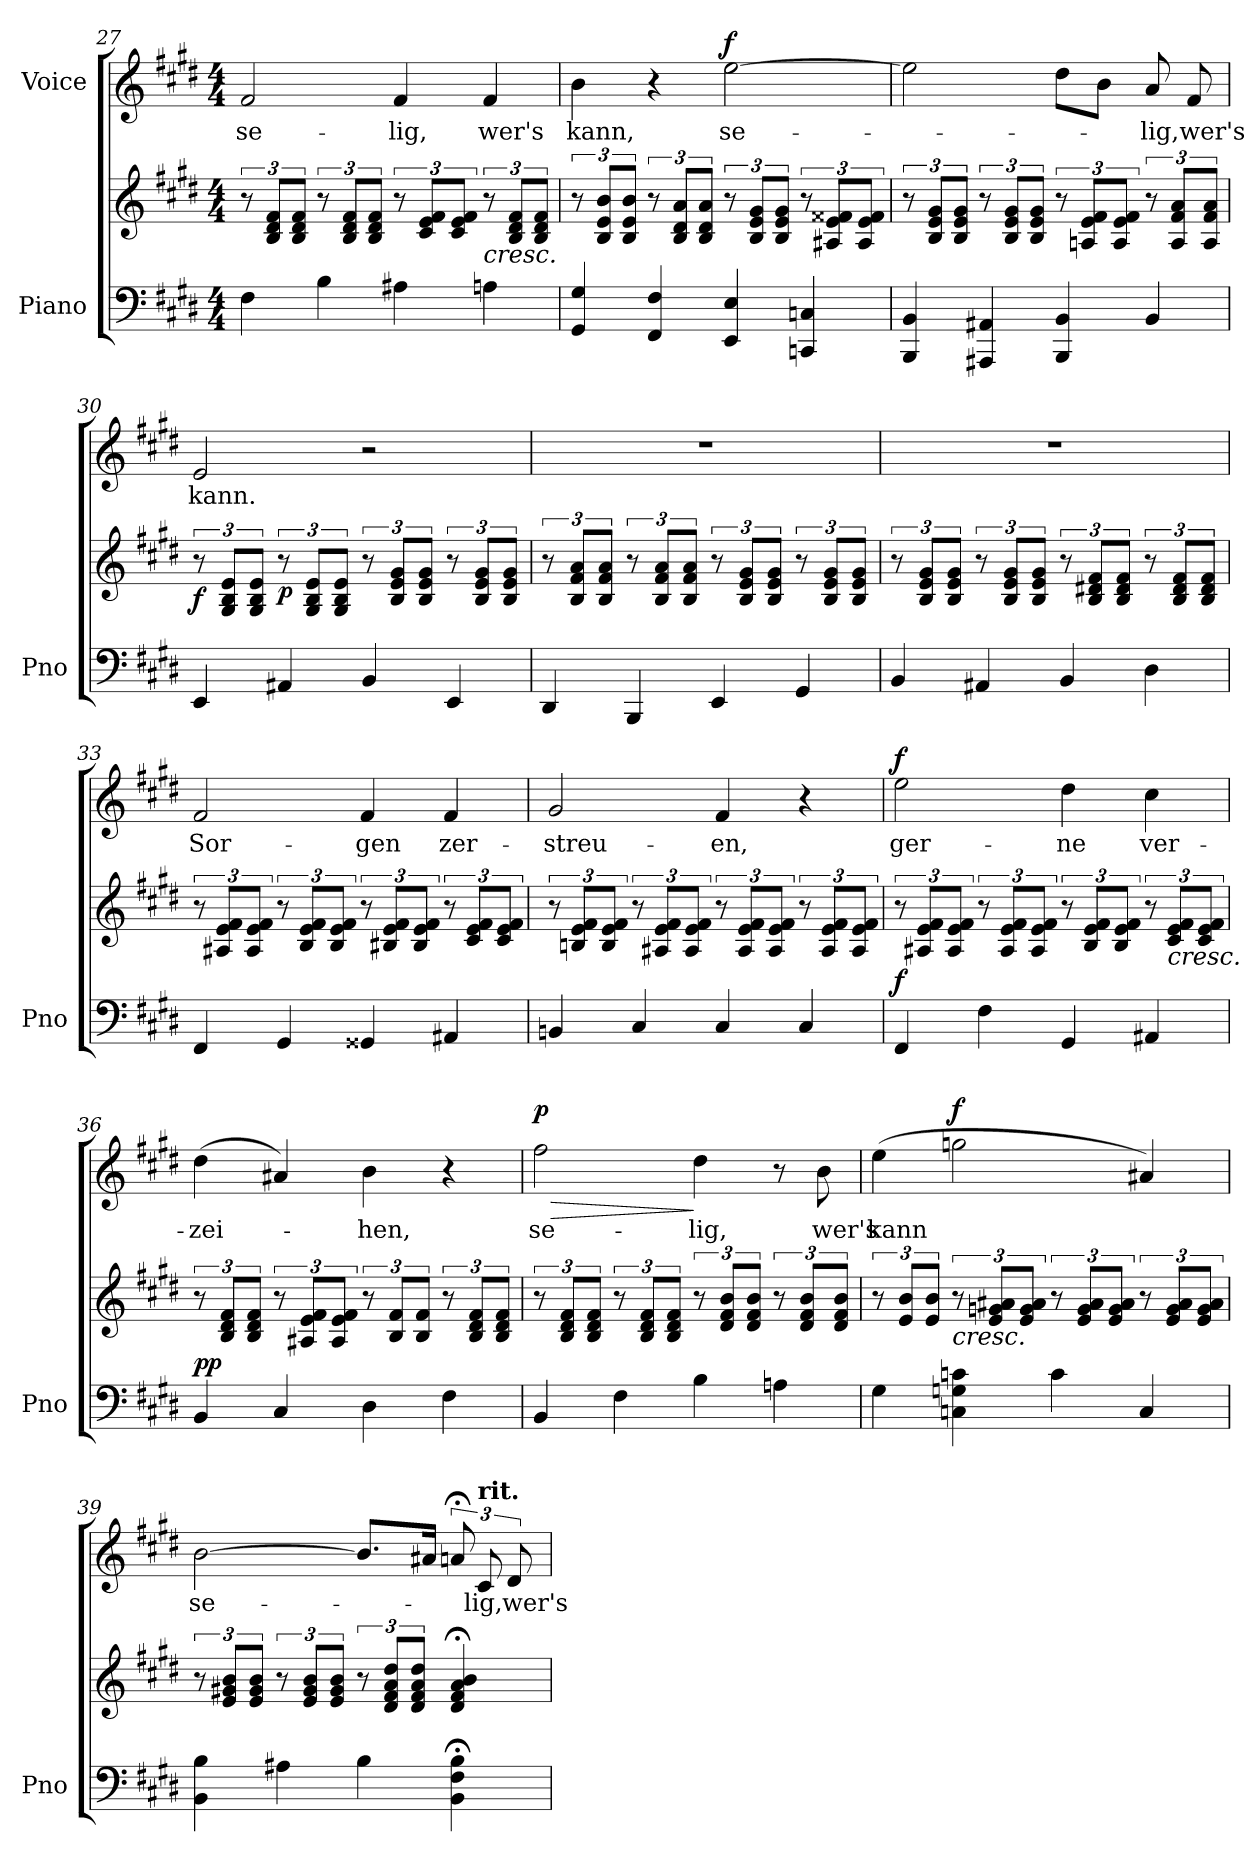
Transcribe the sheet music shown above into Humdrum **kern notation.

**kern	**kern	**dynam	**kern	**text	**dynam
*part2	*part2	*part2	*part1	*part1	*part1
*staff3	*staff2	*staff2/3	*staff1	*staff1	*staff1
*I"Piano	*	*	*I"Voice	*	*
*I'Pno	*	*	*	*	*
!!LO:LB:g=z
*clefF4	*clefG2	*	*clefG2	*	*
*k[f#c#g#d#]	*k[f#c#g#d#]	*	*k[f#c#g#d#]	*	*
*M4/4	*M4/4	*	*M4/4	*	*
=27	=27	=27	=27	=27	=27
!	!	!	!	!LO:LY:b	!
4F#\	12r	.	2f#/	se-	.
.	12B/ 12d#/ 12f#/L	.	.	.	.
.	12B/ 12d#/ 12f#/J	.	.	.	.
4B\	12r	.	.	.	.
.	12B/ 12d#/ 12f#/L	.	.	.	.
.	12B/ 12d#/ 12f#/J	.	.	.	.
!	!	!	!	!LO:LY:b	!
4A#X\	12r	.	4f#/	-lig,	.
.	12c#/ 12e/ 12f#/L	.	.	.	.
.	12c#/ 12e/ 12f#/J	.	.	.	.
!	!LO:TX:b:i:t=cresc.	!	!	!	!
!	!	!	!	!LO:LY:b	!
4An\	12r	.	4f#/	wer's	.
.	12B/ 12d#/ 12f#/L	.	.	.	.
.	12B/ 12d#/ 12f#/J	.	.	.	.
=28	=28	=28	=28	=28	=28
!	!	!	!	!LO:LY:b	!
4GG#/ 4G#/	12r	.	4b\	kann,	.
.	12B/ 12e/ 12b/L	.	.	.	.
.	12B/ 12e/ 12b/J	.	.	.	.
4FF#/ 4F#/	12r	.	4r	.	.
.	12B/ 12d#/ 12a/L	.	.	.	.
.	12B/ 12d#/ 12a/J	.	.	.	.
!	!	!	!	!LO:LY:b	!LO:DY:a
4EE/ 4E/	12r	.	[2ee\	se-	f
.	12B/ 12e/ 12g#/L	.	.	.	.
.	12B/ 12e/ 12g#/J	.	.	.	.
4CCn/ 4Cn/	12r	.	.	.	.
.	12A#X/ 12e/ 12f##X/L	.	.	.	.
.	12A#/ 12e/ 12f##/J	.	.	.	.
=29	=29	=29	=29	=29	=29
4BBB/ 4BB/	12r	.	2ee\]	.	.
.	12B/ 12e/ 12g#/L	.	.	.	.
.	12B/ 12e/ 12g#/J	.	.	.	.
4AAA#X/ 4AA#X/	12r	.	.	.	.
.	12B/ 12e/ 12g#/L	.	.	.	.
.	12B/ 12e/ 12g#/J	.	.	.	.
4BBB/ 4BB/	12r	.	8dd#\L	.	.
.	12An/ 12e/ 12f#/L	.	.	.	.
.	.	.	8b\J	.	.
.	12A/ 12e/ 12f#/J	.	.	.	.
!	!	!	!	!LO:LY:b	!
4BB/	12r	.	8a/	-lig,	.
.	12A/ 12f#/ 12a/L	.	.	.	.
!	!	!	!	!LO:LY:b	!
.	.	.	8f#/	wer's	.
.	12A/ 12f#/ 12a/J	.	.	.	.
!!LO:LB:g=z
=30	=30	=30	=30	=30	=30
!	!	!LO:DY:b	!	!LO:LY:b	!
4EE/	12r	f	2e/	kann.	.
.	12G#/ 12B/ 12e/L	.	.	.	.
.	12G#/ 12B/ 12e/J	.	.	.	.
!	!	!LO:DY:b	!	!	!
4AA#X/	12r	p	.	.	.
.	12G#/ 12B/ 12e/L	.	.	.	.
.	12G#/ 12B/ 12e/J	.	.	.	.
4BB/	12r	.	2r	.	.
.	12B/ 12e/ 12g#/L	.	.	.	.
.	12B/ 12e/ 12g#/J	.	.	.	.
4EE/	12r	.	.	.	.
.	12B/ 12e/ 12g#/L	.	.	.	.
.	12B/ 12e/ 12g#/J	.	.	.	.
=31	=31	=31	=31	=31	=31
4DD#/	12r	.	1r	.	.
.	12B/ 12f#/ 12a/L	.	.	.	.
.	12B/ 12f#/ 12a/J	.	.	.	.
4BBB/	12r	.	.	.	.
.	12B/ 12f#/ 12a/L	.	.	.	.
.	12B/ 12f#/ 12a/J	.	.	.	.
4EE/	12r	.	.	.	.
.	12B/ 12e/ 12g#/L	.	.	.	.
.	12B/ 12e/ 12g#/J	.	.	.	.
4GG#/	12r	.	.	.	.
.	12B/ 12e/ 12g#/L	.	.	.	.
.	12B/ 12e/ 12g#/J	.	.	.	.
=32	=32	=32	=32	=32	=32
4BB/	12r	.	1r	.	.
.	12B/ 12e/ 12g#/L	.	.	.	.
.	12B/ 12e/ 12g#/J	.	.	.	.
4AA#X/	12r	.	.	.	.
.	12B/ 12e/ 12g#/L	.	.	.	.
.	12B/ 12e/ 12g#/J	.	.	.	.
4BB/	12r	.	.	.	.
.	12B/ 12d#X/ 12f#/L	.	.	.	.
.	12B/ 12d#/ 12f#/J	.	.	.	.
4D#\	12r	.	.	.	.
.	12B/ 12d#/ 12f#/L	.	.	.	.
.	12B/ 12d#/ 12f#/J	.	.	.	.
!!LO:LB:g=z
=33	=33	=33	=33	=33	=33
!	!	!	!	!LO:LY:b	!
4FF#/	12r	.	2f#/	Sor-	.
.	12A#X/ 12e/ 12f#/L	.	.	.	.
.	12A#/ 12e/ 12f#/J	.	.	.	.
4GG#/	12r	.	.	.	.
.	12B/ 12e/ 12f#/L	.	.	.	.
.	12B/ 12e/ 12f#/J	.	.	.	.
!	!	!	!	!LO:LY:b	!
4GG##X/	12r	.	4f#/	-gen	.
.	12B#X/ 12e/ 12f#/L	.	.	.	.
.	12B#/ 12e/ 12f#/J	.	.	.	.
!	!	!	!	!LO:LY:b	!
4AA#X/	12r	.	4f#/	zer-	.
.	12c#/ 12e/ 12f#/L	.	.	.	.
.	12c#/ 12e/ 12f#/J	.	.	.	.
=34	=34	=34	=34	=34	=34
!	!	!	!	!LO:LY:b	!
4BBn/	12r	.	2g#/	-streu-	.
.	12Bn/ 12e/ 12f#/L	.	.	.	.
.	12B/ 12e/ 12f#/J	.	.	.	.
4C#/	12r	.	.	.	.
.	12A#X/ 12e/ 12f#/L	.	.	.	.
.	12A#/ 12e/ 12f#/J	.	.	.	.
!	!	!	!	!LO:LY:b	!
4C#/	12r	.	4f#/	-en,	.
.	12A#/ 12e/ 12f#/L	.	.	.	.
.	12A#/ 12e/ 12f#/J	.	.	.	.
4C#/	12r	.	4r	.	.
.	12A#/ 12e/ 12f#/L	.	.	.	.
.	12A#/ 12e/ 12f#/J	.	.	.	.
=35	=35	=35	=35	=35	=35
!	!	!LO:DY:b	!	!LO:LY:b	!LO:DY:a
4FF#/	12r	f	2ee\	ger-	f
.	12A#X/ 12e/ 12f#/L	.	.	.	.
.	12A#/ 12e/ 12f#/J	.	.	.	.
4F#\	12r	.	.	.	.
.	12A#/ 12e/ 12f#/L	.	.	.	.
.	12A#/ 12e/ 12f#/J	.	.	.	.
!	!	!	!	!LO:LY:b	!
4GG#/	12r	.	4dd#\	-ne	.
.	12B/ 12e/ 12f#/L	.	.	.	.
.	12B/ 12e/ 12f#/J	.	.	.	.
!	!	!	!	!LO:LY:b	!
4AA#X/	12r	.	4cc#\	ver-	.
!	!LO:TX:b:i:t=cresc.	!	!	!	!
.	12c#/ 12e/ 12f#/L	.	.	.	.
.	12c#/ 12e/ 12f#/J	.	.	.	.
!!LO:PB:g=z
=36	=36	=36	=36	=36	=36
!	!	!LO:DY:a=2	!	!LO:LY:b	!
4BB/	12r	pp	(>4dd#\	-zei-	.
.	12B/ 12d#/ 12f#/L	.	.	.	.
.	12B/ 12d#/ 12f#/J	.	.	.	.
4C#/	12r	.	4a#X/)	.	.
.	12A#X/ 12e/ 12f#/L	.	.	.	.
.	12A#/ 12e/ 12f#/J	.	.	.	.
!	!	!	!	!LO:LY:b	!
4D#\	12r	.	4b\	-hen,	.
.	12B/ 12f#/L	.	.	.	.
.	12B/ 12f#/J	.	.	.	.
4F#\	12r	.	4r	.	.
.	12B/ 12d#/ 12f#/L	.	.	.	.
.	12B/ 12d#/ 12f#/J	.	.	.	.
=37	=37	=37	=37	=37	=37
!	!	!	!	!LO:LY:b	!LO:HP:b
!	!	!	!	!	!LO:DY:n=1:a
4BB/	12r	.	2ff#\	se-	> p
.	12B/ 12d#/ 12f#/L	.	.	.	.
.	12B/ 12d#/ 12f#/J	.	.	.	.
4F#\	12r	.	.	.	.
.	12B/ 12d#/ 12f#/L	.	.	.	.
.	12B/ 12d#/ 12f#/J	.	.	.	.
!	!	!	!	!LO:LY:b	!
4B\	12r	.	4dd#\	-lig,	]
.	12d#/ 12f#/ 12b/L	.	.	.	.
.	12d#/ 12f#/ 12b/J	.	.	.	.
4An\	12r	.	8r	.	.
.	12d#/ 12f#/ 12b/L	.	.	.	.
!	!	!	!	!LO:LY:b	!
.	.	.	8b\	wer's	.
.	12d#/ 12f#/ 12b/J	.	.	.	.
=38	=38	=38	=38	=38	=38
!	!	!	!	!LO:LY:b	!
4G#\	12r	.	(>4ee\	kann	.
.	12e/ 12b/L	.	.	.	.
.	12e/ 12b/J	.	.	.	.
!	!LO:TX:b:i:t=cresc.	!	!	!	!
!	!	!	!	!	!LO:DY:a
4Cn\ 4Gn\ 4cn\	12r	.	2ggn\	.	f
.	12e/ 12gn/ 12a#X/L	.	.	.	.
.	12e/ 12g/ 12a#/J	.	.	.	.
4c\	12r	.	.	.	.
.	12e/ 12g/ 12a#/L	.	.	.	.
.	12e/ 12g/ 12a#/J	.	.	.	.
4C/	12r	.	4a#X/)	.	.
.	12e/ 12g/ 12a#/L	.	.	.	.
.	12e/ 12g/ 12a#/J	.	.	.	.
!!LO:LB:g=z
=39	=39	=39	=39	=39	=39
!	!	!	!	!LO:LY:b	!
4BB\ 4B\	12r	.	[2b\	se-	.
.	12e/ 12g#X/ 12b/L	.	.	.	.
.	12e/ 12g#/ 12b/J	.	.	.	.
4A#X\	12r	.	.	.	.
.	12e/ 12g#/ 12b/L	.	.	.	.
.	12e/ 12g#/ 12b/J	.	.	.	.
4B\	12r	.	8.b/L]	.	.
.	12d#/ 12f#/ 12a/ 12dd#/L	.	.	.	.
.	12d#/ 12f#/ 12a/ 12dd#/J	.	.	.	.
.	.	.	16a#X/Jk	.	.
4BB\;< 4F#\;< 4B\;<	4d#/;< 4f#/;< 4a/;< 4b/;<	.	12an;</	.	.
!	!	!	!LO:TX:a:B:t=rit.	!	!
!	!	!	!	!LO:LY:b	!
.	.	.	12c#/	-lig,	.
!	!	!	!	!LO:LY:b	!
.	.	.	12d#/	wer's	.
=	=	=	=	=	=
*-	*-	*-	*-	*-	*-
